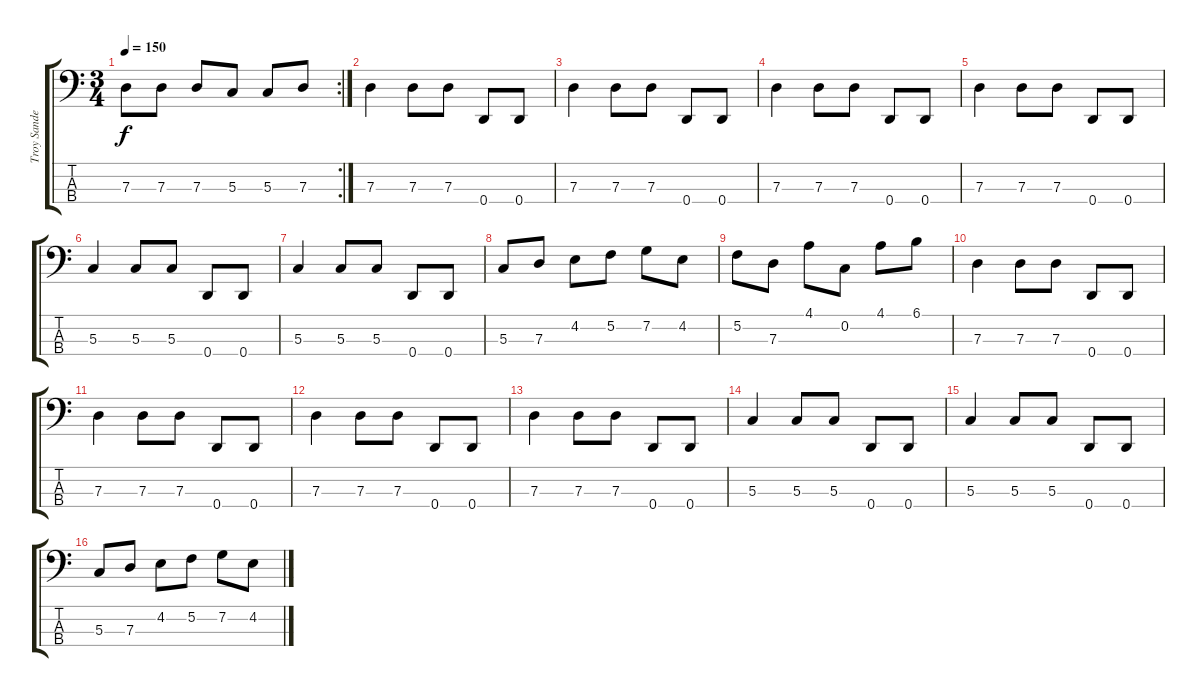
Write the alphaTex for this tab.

\track ("Troy Sanders" "Troy Sande") {instrument electricbassfinger}
\staff {score tabs}
\tuning (F2 C2 G1 D1) {hide}
\rc 2
\ts (3 4)
\tempo 150
\clef f4
\ks c
7.3.8{dy f} 7.3.8 7.3.8 5.3.8 5.3.8 7.3.8 |
7.3.4 7.3.8 7.3.8 0.4.8 0.4.8 |
7.3.4 7.3.8 7.3.8 0.4.8 0.4.8 |
7.3.4 7.3.8 7.3.8 0.4.8 0.4.8 |
7.3.4 7.3.8 7.3.8 0.4.8 0.4.8 |
5.3.4 5.3.8 5.3.8 0.4.8 0.4.8 |
5.3.4 5.3.8 5.3.8 0.4.8 0.4.8 |
5.3.8 7.3.8 4.2.8 5.2.8 7.2.8 4.2.8 |
5.2.8 7.3.8 4.1.8 0.2.8 4.1.8 6.1.8 |
7.3.4 7.3.8 7.3.8 0.4.8 0.4.8 |
7.3.4 7.3.8 7.3.8 0.4.8 0.4.8 |
7.3.4 7.3.8 7.3.8 0.4.8 0.4.8 |
7.3.4 7.3.8 7.3.8 0.4.8 0.4.8 |
5.3.4 5.3.8 5.3.8 0.4.8 0.4.8 |
5.3.4 5.3.8 5.3.8 0.4.8 0.4.8 |
5.3.8 7.3.8 4.2.8 5.2.8 7.2.8 4.2.8
